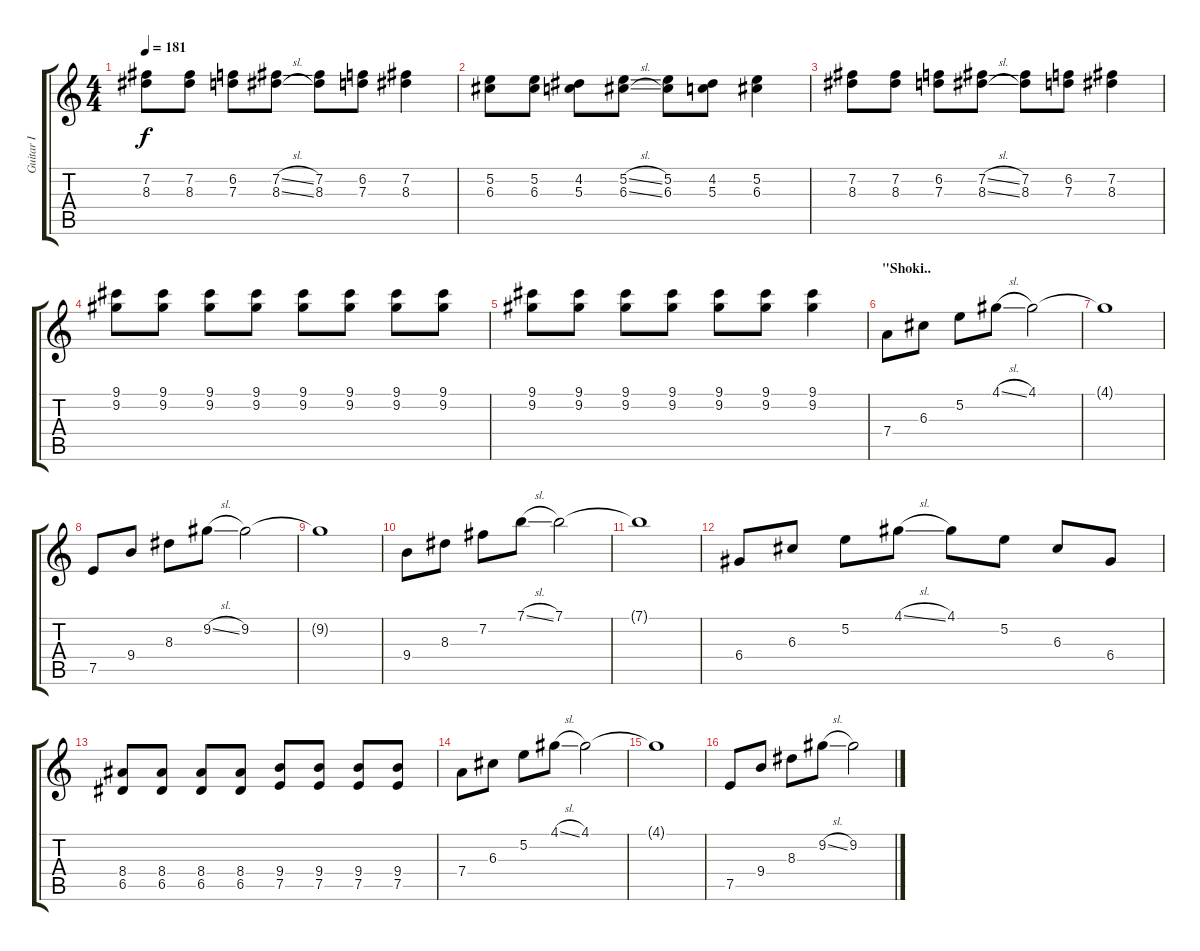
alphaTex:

\track ("Guitar I" "Guitar I") {instrument distortionguitar}
\staff {score tabs}
\tuning (E4 B3 G3 D3 A2 E2) {hide}
\ts (4 4)
\tempo 181
\clef g2
\ks c
(7.2 8.3).8{dy f} (7.2 8.3).8 (6.2 7.3).8 (7.2{sl} 8.3{sl}).8 (7.2 8.3).8 (6.2 7.3).8 (7.2 8.3).4 |
(5.2 6.3).8 (5.2 6.3).8 (4.2 5.3).8 (5.2{sl} 6.3{sl}).8 (5.2 6.3).8 (4.2 5.3).8 (5.2 6.3).4 |
(7.2 8.3).8 (7.2 8.3).8 (6.2 7.3).8 (7.2{sl} 8.3{sl}).8 (7.2 8.3).8 (6.2 7.3).8 (7.2 8.3).4 |
(9.1 9.2).8 (9.1 9.2).8 (9.1 9.2).8 (9.1 9.2).8 (9.1 9.2).8 (9.1 9.2).8 (9.1 9.2).8 (9.1 9.2).8 |
(9.1 9.2).8 (9.1 9.2).8 (9.1 9.2).8 (9.1 9.2).8 (9.1 9.2).8 (9.1 9.2).8 (9.1 9.2).4 |
\section ("" "\"Shoki..")
7.4.8 6.3.8 5.2.8 4.1{sl}.8 4.1.2 |
4.1{t}.1 |
7.5.8 9.4.8 8.3.8 9.2{sl}.8 9.2.2 |
9.2{t}.1 |
9.4.8 8.3.8 7.2.8 7.1{sl}.8 7.1.2 |
7.1{t}.1 |
6.4.8 6.3.8 5.2.8 4.1{sl}.8 4.1.8 5.2.8 6.3.8 6.4.8 |
(8.4 6.5).8 (8.4 6.5).8 (8.4 6.5).8 (8.4 6.5).8 (9.4 7.5).8 (9.4 7.5).8 (9.4 7.5).8 (9.4 7.5).8 |
7.4.8 6.3.8 5.2.8 4.1{sl}.8 4.1.2 |
4.1{t}.1 |
7.5.8 9.4.8 8.3.8 9.2{sl}.8 9.2.2
